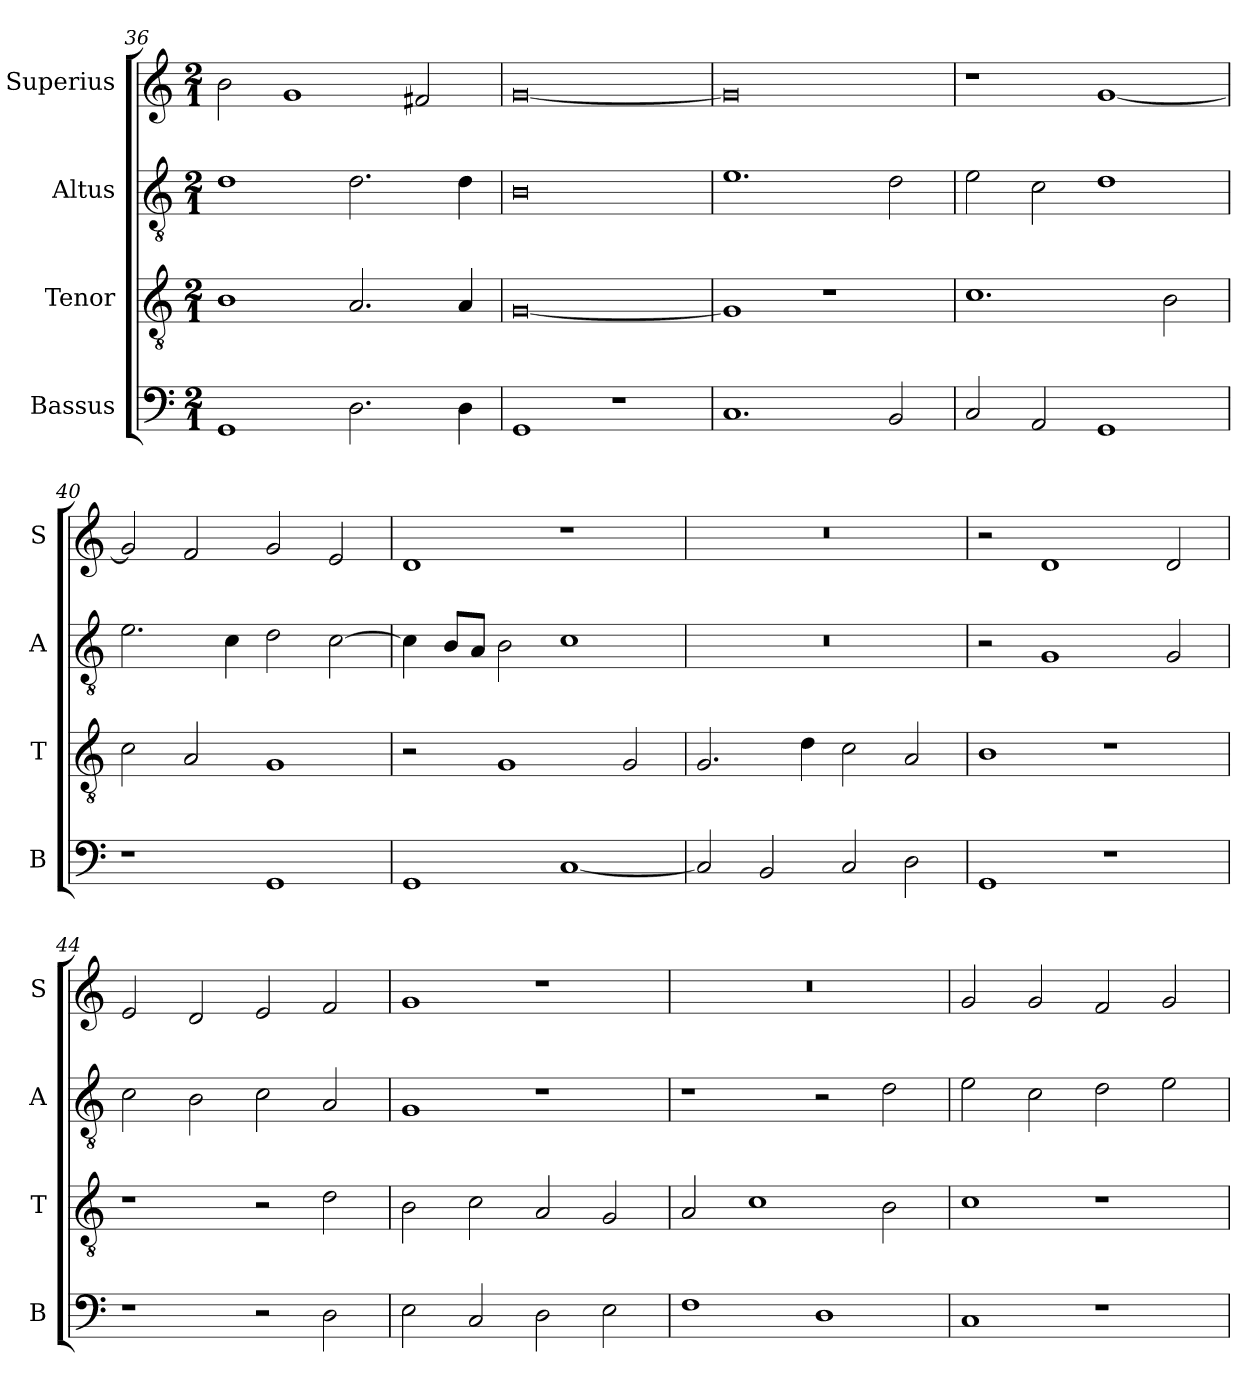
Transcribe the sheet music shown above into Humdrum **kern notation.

**kern	**kern	**kern	**kern
*part4	*part3	*part2	*part1
*staff4	*staff3	*staff2	*staff1
*I"Bassus	*I"Tenor	*I"Altus	*I"Superius
*I'B	*I'T	*I'A	*I'S
*clefF4	*clefGv2	*clefGv2	*clefG2
*k[]	*k[]	*k[]	*k[]
*C:	*C:	*C:	*C:
*M2/1	*M2/1	*M2/1	*M2/1
=36	=36	=36	=36
1GG	1B	1d	2b
.	.	.	1g
2.D	2.A	2.d	.
.	.	.	2f#X
4D	4A	4d	.
=37	=37	=37	=37
1GG	[0G	0B	[0g
1r	.	.	.
=38	=38	=38	=38
1.C	1G]	1.e	0g]
.	1r	.	.
2BB	.	2d	.
=39	=39	=39	=39
2C	1.c	2e	1r
2AA	.	2c	.
1GG	.	1d	[1g
.	2B	.	.
=40	=40	=40	=40
1r	2c	2.e	2g]
.	2A	.	2f
.	.	4c	.
1GG	1G	2d	2g
.	.	[2c	2e
=41	=41	=41	=41
1GG	2r	4c]	1d
.	.	8BL	.
.	.	8AJ	.
.	1G	2B	.
[1C	.	1c	1r
.	2G	.	.
=42	=42	=42	=42
2C]	2.G	0r	0r
2BB	.	.	.
.	4d	.	.
2C	2c	.	.
2D	2A	.	.
=43	=43	=43	=43
1GG	1B	2r	2r
.	.	1G	1d
1r	1r	.	.
.	.	2G	2d
=44	=44	=44	=44
1r	1r	2c	2e
.	.	2B	2d
2r	2r	2c	2e
2D	2d	2A	2f
=45	=45	=45	=45
2E	2B	1G	1g
2C	2c	.	.
2D	2A	1r	1r
2E	2G	.	.
=46	=46	=46	=46
1F	2A	1r	0r
.	1c	.	.
1D	.	2r	.
.	2B	2d	.
=47	=47	=47	=47
1C	1c	2e	2g
.	.	2c	2g
1r	1r	2d	2f
.	.	2e	2g
=	=	=	=
*-	*-	*-	*-
